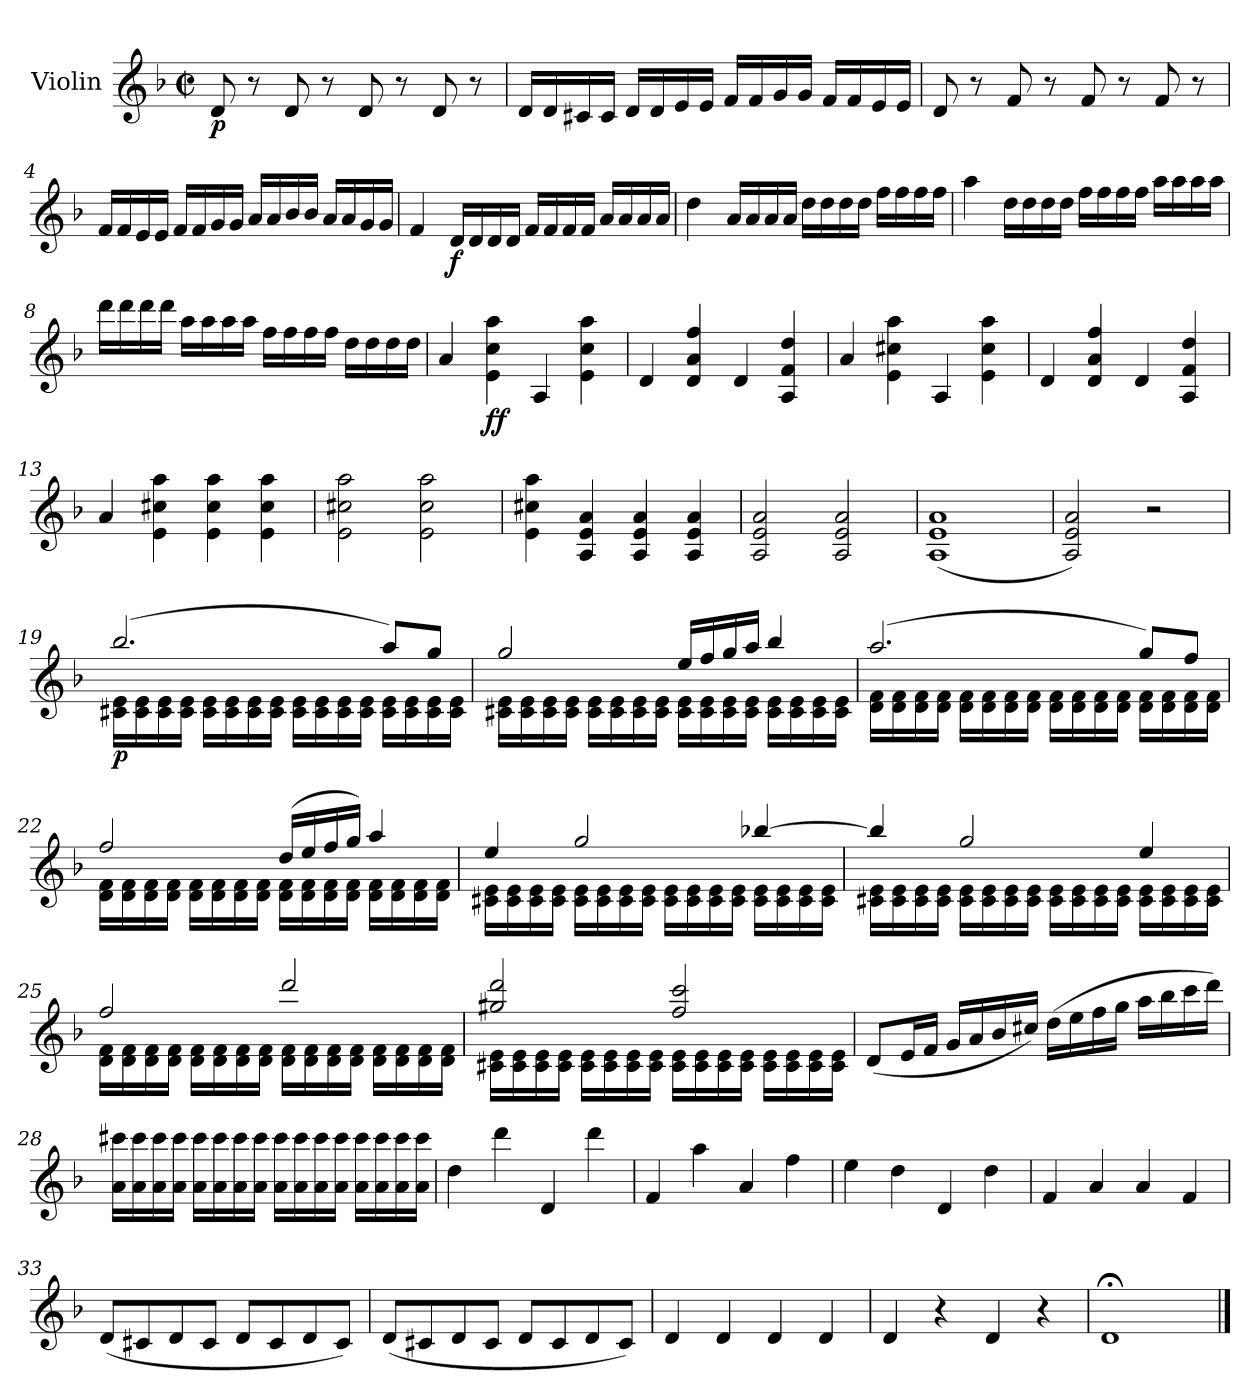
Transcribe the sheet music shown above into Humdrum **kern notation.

**kern	**dynam
*part1	*part1
*staff1	*staff1
*I"Violin	*
*I'Vln.	*
*clefG2	*
*k[b-]	*
*M2/2	*
*met(c|)	*
=1	=1
!	!LO:DY:b
8d/	p
8r	.
8d/	.
8r	.
8d/	.
8r	.
8d/	.
8r	.
=2	=2
16d/LL	.
16d/	.
16c#X/	.
16c#/JJ	.
16d/LL	.
16d/	.
16e/	.
16e/JJ	.
16f/LL	.
16f/	.
16g/	.
16g/JJ	.
16f/LL	.
16f/	.
16e/	.
16e/JJ	.
=3	=3
8d/	.
8r	.
8f/	.
8r	.
8f/	.
8r	.
8f/	.
8r	.
!!LO:LB:g=z
=4	=4
16f/LL	.
16f/	.
16e/	.
16e/JJ	.
16f/LL	.
16f/	.
16g/	.
16g/JJ	.
16a/LL	.
16a/	.
16b-/	.
16b-/JJ	.
16a/LL	.
16a/	.
16g/	.
16g/JJ	.
=5	=5
4f/	.
!	!LO:DY:b
16d/LL	f
16d/	.
16d/	.
16d/JJ	.
16f/LL	.
16f/	.
16f/	.
16f/JJ	.
16a/LL	.
16a/	.
16a/	.
16a/JJ	.
=6	=6
4dd\	.
16a/LL	.
16a/	.
16a/	.
16a/JJ	.
16dd\LL	.
16dd\	.
16dd\	.
16dd\JJ	.
16ff\LL	.
16ff\	.
16ff\	.
16ff\JJ	.
!!LO:LB:g=z
=7	=7
4aa\	.
16dd\LL	.
16dd\	.
16dd\	.
16dd\JJ	.
16ff\LL	.
16ff\	.
16ff\	.
16ff\JJ	.
16aa\LL	.
16aa\	.
16aa\	.
16aa\JJ	.
=8	=8
16ddd\LL	.
16ddd\	.
16ddd\	.
16ddd\JJ	.
16aa\LL	.
16aa\	.
16aa\	.
16aa\JJ	.
16ff\LL	.
16ff\	.
16ff\	.
16ff\JJ	.
16dd\LL	.
16dd\	.
16dd\	.
16dd\JJ	.
=9	=9
4a/	.
!	!LO:DY:b
4e\ 4cc\ 4aa\	ff
4A/	.
4e\ 4cc\ 4aa\	.
=10	=10
4d/	.
4d/ 4a/ 4ff/	.
4d/	.
4A/ 4f/ 4dd/	.
!!LO:LB:g=z
=11	=11
4a/	.
4e\ 4cc#X\ 4aa\	.
4A/	.
4e\ 4cc#\ 4aa\	.
=12	=12
4d/	.
4d/ 4a/ 4ff/	.
4d/	.
4A/ 4f/ 4dd/	.
=13	=13
4a/	.
4e\ 4cc#X\ 4aa\	.
4e\ 4cc#\ 4aa\	.
4e\ 4cc#\ 4aa\	.
=14	=14
2e\ 2cc#X\ 2aa\	.
2e\ 2cc#\ 2aa\	.
=15	=15
4e\ 4cc#X\ 4aa\	.
4A/ 4e/ 4a/	.
4A/ 4e/ 4a/	.
4A/ 4e/ 4a/	.
=16	=16
2A/ 2e/ 2a/	.
2A/ 2e/ 2a/	.
=17	=17
(<1A 1e 1a	.
=18	=18
2A/ 2e/ 2a/)	.
2r	.
!!LO:LB:g=z
=19	=19
*^	*
!	!	!LO:DY:b
(>2.bb-/	16c#X\ 16e\LL	p
.	16c#\ 16e\	.
.	16c#\ 16e\	.
.	16c#\ 16e\JJ	.
.	16c#\ 16e\LL	.
.	16c#\ 16e\	.
.	16c#\ 16e\	.
.	16c#\ 16e\JJ	.
.	16c#\ 16e\LL	.
.	16c#\ 16e\	.
.	16c#\ 16e\	.
.	16c#\ 16e\JJ	.
8aa/L)	16c#\ 16e\LL	.
.	16c#\ 16e\	.
8gg/J	16c#\ 16e\	.
.	16c#\ 16e\JJ	.
=20	=20	=20
2gg/	16c#X\ 16e\LL	.
.	16c#\ 16e\	.
.	16c#\ 16e\	.
.	16c#\ 16e\JJ	.
.	16c#\ 16e\LL	.
.	16c#\ 16e\	.
.	16c#\ 16e\	.
.	16c#\ 16e\JJ	.
16ee/LL	16c#\ 16e\LL	.
16ff/	16c#\ 16e\	.
16gg/	16c#\ 16e\	.
16aa/JJ	16c#\ 16e\JJ	.
4bb-/	16c#\ 16e\LL	.
.	16c#\ 16e\	.
.	16c#\ 16e\	.
.	16c#\ 16e\JJ	.
!!LO:LB:g=z	!!
=21	=21	=21
(>2.aa/	16d\ 16f\LL	.
.	16d\ 16f\	.
.	16d\ 16f\	.
.	16d\ 16f\JJ	.
.	16d\ 16f\LL	.
.	16d\ 16f\	.
.	16d\ 16f\	.
.	16d\ 16f\JJ	.
.	16d\ 16f\LL	.
.	16d\ 16f\	.
.	16d\ 16f\	.
.	16d\ 16f\JJ	.
8gg/L)	16d\ 16f\LL	.
.	16d\ 16f\	.
8ff/J	16d\ 16f\	.
.	16d\ 16f\JJ	.
=22	=22	=22
2ff/	16d\ 16f\LL	.
.	16d\ 16f\	.
.	16d\ 16f\	.
.	16d\ 16f\JJ	.
.	16d\ 16f\LL	.
.	16d\ 16f\	.
.	16d\ 16f\	.
.	16d\ 16f\JJ	.
(>16dd/LL	16d\ 16f\LL	.
16ee/	16d\ 16f\	.
16ff/	16d\ 16f\	.
16gg/JJ)	16d\ 16f\JJ	.
4aa/	16d\ 16f\LL	.
.	16d\ 16f\	.
.	16d\ 16f\	.
.	16d\ 16f\JJ	.
!!LO:LB:g=z	!!
=23	=23	=23
4ee/	16c#X\ 16e\LL	.
.	16c#\ 16e\	.
.	16c#\ 16e\	.
.	16c#\ 16e\JJ	.
2gg/	16c#\ 16e\LL	.
.	16c#\ 16e\	.
.	16c#\ 16e\	.
.	16c#\ 16e\JJ	.
.	16c#\ 16e\LL	.
.	16c#\ 16e\	.
.	16c#\ 16e\	.
.	16c#\ 16e\JJ	.
[4bb-X/	16c#\ 16e\LL	.
.	16c#\ 16e\	.
.	16c#\ 16e\	.
.	16c#\ 16e\JJ	.
=24	=24	=24
4bb-/]	16c#X\ 16e\LL	.
.	16c#\ 16e\	.
.	16c#\ 16e\	.
.	16c#\ 16e\JJ	.
2gg/	16c#\ 16e\LL	.
.	16c#\ 16e\	.
.	16c#\ 16e\	.
.	16c#\ 16e\JJ	.
.	16c#\ 16e\LL	.
.	16c#\ 16e\	.
.	16c#\ 16e\	.
.	16c#\ 16e\JJ	.
4ee/	16c#\ 16e\LL	.
.	16c#\ 16e\	.
.	16c#\ 16e\	.
.	16c#\ 16e\JJ	.
!!LO:LB:g=z	!!
=25	=25	=25
2ff/	16d\ 16f\LL	.
.	16d\ 16f\	.
.	16d\ 16f\	.
.	16d\ 16f\JJ	.
.	16d\ 16f\LL	.
.	16d\ 16f\	.
.	16d\ 16f\	.
.	16d\ 16f\JJ	.
2ddd/	16d\ 16f\LL	.
.	16d\ 16f\	.
.	16d\ 16f\	.
.	16d\ 16f\JJ	.
.	16d\ 16f\LL	.
.	16d\ 16f\	.
.	16d\ 16f\	.
.	16d\ 16f\JJ	.
=26	=26	=26
2gg#X/ 2ddd/	16c#X\ 16e\LL	.
.	16c#\ 16e\	.
.	16c#\ 16e\	.
.	16c#\ 16e\JJ	.
.	16c#\ 16e\LL	.
.	16c#\ 16e\	.
.	16c#\ 16e\	.
.	16c#\ 16e\JJ	.
2ff/ 2ccc/	16c#\ 16e\LL	.
.	16c#\ 16e\	.
.	16c#\ 16e\	.
.	16c#\ 16e\JJ	.
.	16c#\ 16e\LL	.
.	16c#\ 16e\	.
.	16c#\ 16e\	.
.	16c#\ 16e\JJ	.
*v	*v	*
!!LO:LB:g=z
=27	=27
(<8d/L	.
16e/L	.
16f/JJ	.
16g/LL	.
16a/	.
16b-/	.
16cc#X/JJ)	.
(>16dd\LL	.
16ee\	.
16ff\	.
16gg\JJ	.
16aa\LL	.
16bb-\	.
16ccc\	.
16ddd\JJ)	.
=28	=28
16a\ 16ccc#X\LL	.
16a\ 16ccc#\	.
16a\ 16ccc#\	.
16a\ 16ccc#\JJ	.
16a\ 16ccc#\LL	.
16a\ 16ccc#\	.
16a\ 16ccc#\	.
16a\ 16ccc#\JJ	.
16a\ 16ccc#\LL	.
16a\ 16ccc#\	.
16a\ 16ccc#\	.
16a\ 16ccc#\JJ	.
16a\ 16ccc#\LL	.
16a\ 16ccc#\	.
16a\ 16ccc#\	.
16a\ 16ccc#\JJ	.
=29	=29
4dd\	.
4ddd\	.
4d/	.
4ddd\	.
!!LO:PB:g=z
=30	=30
4f/	.
4aa\	.
4a/	.
4ff\	.
=31	=31
4ee\	.
4dd\	.
4d/	.
4dd\	.
=32	=32
4f/	.
4a/	.
4a/	.
4f/	.
=33	=33
(<8d/L	.
8c#X/	.
8d/	.
8c#/J	.
8d/L	.
8c#/	.
8d/	.
8c#/J)	.
=34	=34
(<8d/L	.
8c#X/	.
8d/	.
8c#/J	.
8d/L	.
8c#/	.
8d/	.
8c#/J)	.
=35	=35
4d/	.
4d/	.
4d/	.
4d/	.
!!LO:LB:g=z
=36	=36
4d/	.
4r	.
4d/	.
4r	.
=37	=37
1d;<	.
==	==
*-	*-
